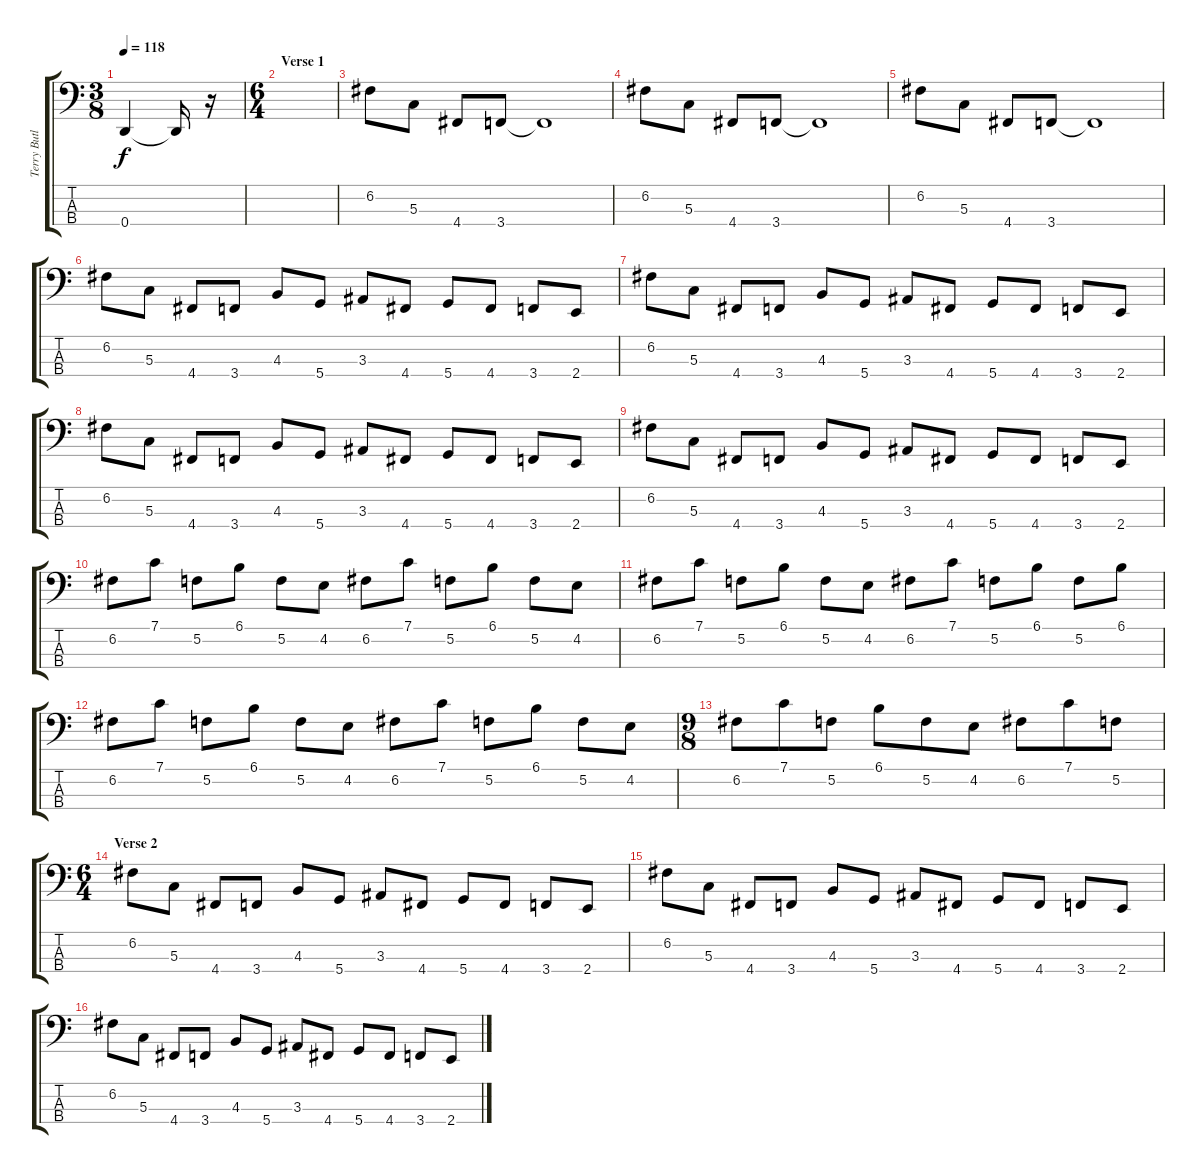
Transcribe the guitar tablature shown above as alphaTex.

\track ("Terry Butler" "Terry Butl") {instrument electricbasspick}
\staff {score tabs}
\tuning (F2 C2 G1 D1) {hide}
\ts (3 8)
\tempo 118
\clef f4
\ks c
0.4.4{dy f} 0.4{t}.16 r.16 |
\ts (6 4)
\section ("" "Verse 1")
|
6.2.8 5.3.8 4.4.8 3.4.8 3.4{t}.1 |
6.2.8 5.3.8 4.4.8 3.4.8 3.4{t}.1 |
6.2.8 5.3.8 4.4.8 3.4.8 3.4{t}.1 |
6.2.8 5.3.8 4.4.8 3.4.8 4.3.8 5.4.8 3.3.8 4.4.8 5.4.8 4.4.8 3.4.8 2.4.8 |
6.2.8 5.3.8 4.4.8 3.4.8 4.3.8 5.4.8 3.3.8 4.4.8 5.4.8 4.4.8 3.4.8 2.4.8 |
6.2.8 5.3.8 4.4.8 3.4.8 4.3.8 5.4.8 3.3.8 4.4.8 5.4.8 4.4.8 3.4.8 2.4.8 |
6.2.8 5.3.8 4.4.8 3.4.8 4.3.8 5.4.8 3.3.8 4.4.8 5.4.8 4.4.8 3.4.8 2.4.8 |
6.2.8 7.1.8 5.2.8 6.1.8 5.2.8 4.2.8 6.2.8 7.1.8 5.2.8 6.1.8 5.2.8 4.2.8 |
6.2.8 7.1.8 5.2.8 6.1.8 5.2.8 4.2.8 6.2.8 7.1.8 5.2.8 6.1.8 5.2.8 6.1.8 |
6.2.8 7.1.8 5.2.8 6.1.8 5.2.8 4.2.8 6.2.8 7.1.8 5.2.8 6.1.8 5.2.8 4.2.8 |
\ts (9 8)
6.2.8 7.1.8 5.2.8 6.1.8 5.2.8 4.2.8 6.2.8 7.1.8 5.2.8 |
\ts (6 4)
\section ("" "Verse 2")
6.2.8 5.3.8 4.4.8 3.4.8 4.3.8 5.4.8 3.3.8 4.4.8 5.4.8 4.4.8 3.4.8 2.4.8 |
6.2.8 5.3.8 4.4.8 3.4.8 4.3.8 5.4.8 3.3.8 4.4.8 5.4.8 4.4.8 3.4.8 2.4.8 |
6.2.8 5.3.8 4.4.8 3.4.8 4.3.8 5.4.8 3.3.8 4.4.8 5.4.8 4.4.8 3.4.8 2.4.8
